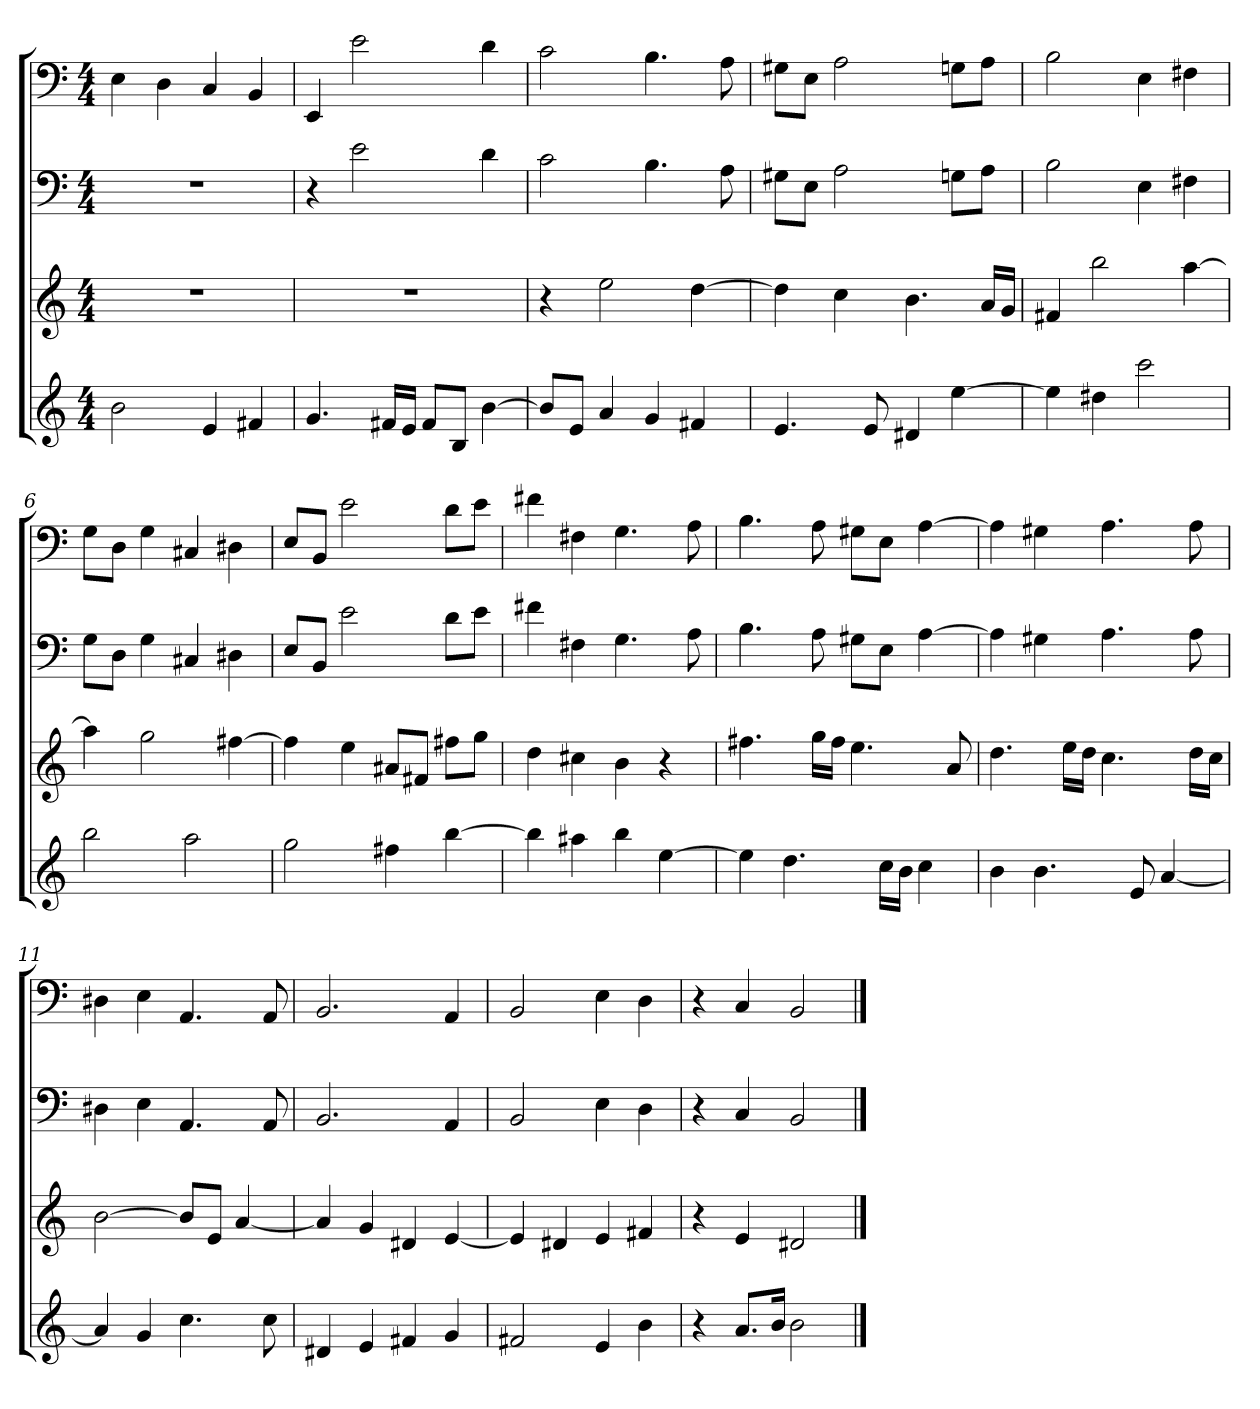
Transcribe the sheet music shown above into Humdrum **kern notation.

**kern	**kern	**kern	**kern
*part4	*part3	*part2	*part1
*staff4	*staff3	*staff2	*staff1
*k[]	*k[]	*k[]	*k[]
*a:	*a:	*a:	*a:
*M4/4	*M4/4	*M4/4	*M4/4
=1	=1	=1	=1
2b	1r	1r	4E
.	.	.	4D
4e	.	.	4C
4f#X	.	.	4BB
=2	=2	=2	=2
4.g	1r	4r	4EE
.	.	2e	2e
16f#XLL	.	.	.
16eJJ	.	.	.
8f#L	.	.	.
8BJ	.	.	.
[4b	.	4d	4d
=3	=3	=3	=3
8bL]	4r	2c	2c
8eJ	.	.	.
4a	2ee	.	.
4g	.	4.B	4.B
4f#X	[4dd	.	.
.	.	8A	8A
=4	=4	=4	=4
4.e	4dd]	8G#XL	8G#XL
.	.	8EJ	8EJ
.	4cc	2A	2A
8e	.	.	.
4d#X	4.b	.	.
[4ee	.	8GnL	8GnL
.	16aLL	8AJ	8AJ
.	16gJJ	.	.
=5	=5	=5	=5
4ee]	4f#X	2B	2B
4dd#X	2bb	.	.
2ccc	.	4E	4E
.	[4aa	4F#X	4F#X
=6	=6	=6	=6
2bb	4aa]	8GL	8GL
.	.	8DJ	8DJ
.	2gg	4G	4G
2aa	.	4C#X	4C#X
.	[4ff#X	4D#X	4D#X
=7	=7	=7	=7
2gg	4ff#]	8EL	8EL
.	.	8BBJ	8BBJ
.	4ee	2e	2e
4ff#X	8a#XL	.	.
.	8f#XJ	.	.
[4bb	8ff#XL	8dL	8dL
.	8ggJ	8eJ	8eJ
=8	=8	=8	=8
4bb]	4dd	4f#X	4f#X
4aa#X	4cc#X	4F#X	4F#X
4bb	4b	4.G	4.G
[4ee	4r	.	.
.	.	8A	8A
=9	=9	=9	=9
4ee]	4.ff#X	4.B	4.B
4.dd	.	.	.
.	16ggLL	8A	8A
.	16ff#JJ	.	.
.	4.ee	8G#XL	8G#XL
16ccLL	.	8EJ	8EJ
16bJJ	.	.	.
4cc	.	[4A	[4A
.	8a	.	.
=10	=10	=10	=10
4b	4.dd	4A]	4A]
4.b	.	4G#X	4G#X
.	16eeLL	.	.
.	16ddJJ	.	.
.	4.cc	4.A	4.A
8e	.	.	.
[4a	.	.	.
.	16ddLL	8A	8A
.	16ccJJ	.	.
=11	=11	=11	=11
4a]	[2b	4D#X	4D#X
4g	.	4E	4E
4.cc	8bL]	4.AA	4.AA
.	8eJ	.	.
.	[4a	.	.
8cc	.	8AA	8AA
=12	=12	=12	=12
4d#X	4a]	2.BB	2.BB
4e	4g	.	.
4f#X	4d#X	.	.
4g	[4e	4AA	4AA
=13	=13	=13	=13
2f#X	4e]	2BB	2BB
.	4d#X	.	.
4e	4e	4E	4E
4b	4f#X	4D	4D
=14	=14	=14	=14
4r	4r	4r	4r
8.aL	4e	4C	4C
16bJk	.	.	.
2b	2d#X	2BB	2BB
==	==	==	==
*-	*-	*-	*-
